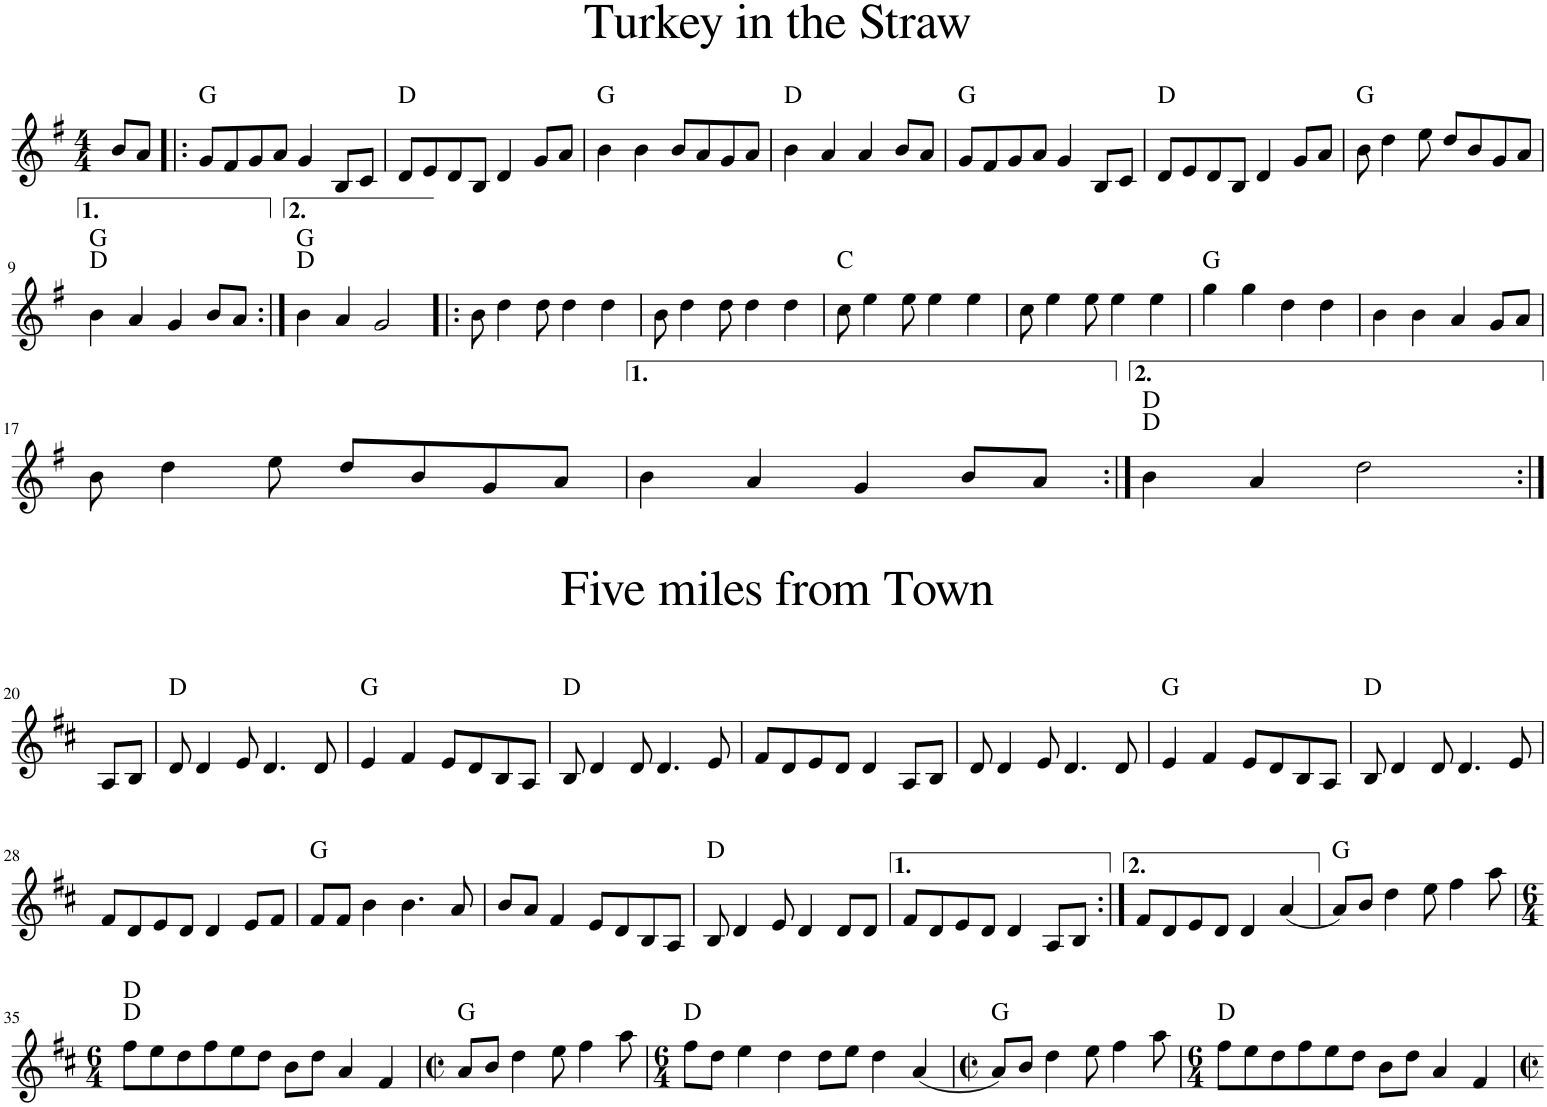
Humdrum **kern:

**kern	**harte
*part1	*part1
*staff1	*
*I"Traditional Music Library(www.rodsmith.org.uk) Tune#010464	*
*clefG2	*
*k[f#]	*
*M4/4	*
=1	=1
8b/L	.
8a/J	.
=2!|:	=2!|:
8g/L	G:maj
8f#/	.
8g/	.
8a/J	.
4g/	.
8B/L	.
8c/J	.
=3	=3
8d/L	D:maj
8e/	.
8d/	.
8B/J	.
4d/	.
8g/L	.
8a/J	.
=4	=4
4b\	G:maj
4b\	.
8b/L	.
8a/	.
8g/	.
8a/J	.
=5	=5
4b\	D:maj
4a/	.
4a/	.
8b/L	.
8a/J	.
=6	=6
8g/L	G:maj
8f#/	.
8g/	.
8a/J	.
4g/	.
8B/L	.
8c/J	.
=7	=7
8d/L	D:maj
8e/	.
8d/	.
8B/J	.
4d/	.
8g/L	.
8a/J	.
=8	=8
8b\	G:maj
4dd\	.
8ee\	.
8dd/L	.
8b/	.
8g/	.
8a/J	.
!!LO:LB:g=z
=9	=9
4b\	D:maj G:maj
4a/	.
4g/	.
8b/L	.
8a/J	.
=10:|!	=10:|!
4b\	D:maj G:maj
4a/	.
2g/	.
=11!|:	=11!|:
8b\	.
4dd\	.
8dd\	.
4dd\	.
4dd\	.
=12	=12
8b\	.
4dd\	.
8dd\	.
4dd\	.
4dd\	.
=13	=13
8cc\	C:maj
4ee\	.
8ee\	.
4ee\	.
4ee\	.
=14	=14
8cc\	.
4ee\	.
8ee\	.
4ee\	.
4ee\	.
=15	=15
4gg\	G:maj
4gg\	.
4dd\	.
4dd\	.
=16	=16
4b\	.
4b\	.
4a/	.
8g/L	.
8a/J	.
!!LO:LB:g=z
=17	=17
8b\	.
4dd\	.
8ee\	.
8dd/L	.
8b/	.
8g/	.
8a/J	.
=18	=18
4b\	.
4a/	.
4g/	.
8b/L	.
8a/J	.
=19:|!	=19:|!
4b\	D:maj D:maj
4a/	.
2dd\	.
!!LO:LB:g=z
=20:|!	=20:|!
*k[f#c#]	*
8A/L	.
8B/J	.
=21	=21
8d/	D:maj
4d/	.
8e/	.
4.d/	.
8d/	.
=22	=22
4e/	G:maj
4f#/	.
8e/L	.
8d/	.
8B/	.
8A/J	.
=23	=23
8B/	D:maj
4d/	.
8d/	.
4.d/	.
8e/	.
=24	=24
8f#/L	.
8d/	.
8e/	.
8d/J	.
4d/	.
8A/L	.
8B/J	.
=25	=25
8d/	.
4d/	.
8e/	.
4.d/	.
8d/	.
=26	=26
4e/	G:maj
4f#/	.
8e/L	.
8d/	.
8B/	.
8A/J	.
=27	=27
8B/	D:maj
4d/	.
8d/	.
4.d/	.
8e/	.
!!LO:LB:g=z
=28	=28
8f#/L	.
8d/	.
8e/	.
8d/J	.
4d/	.
8e/L	.
8f#/J	.
=29	=29
8f#/L	G:maj
8f#/J	.
4b\	.
4.b\	.
8a/	.
=30	=30
8b/L	.
8a/J	.
4f#/	.
8e/L	.
8d/	.
8B/	.
8A/J	.
=31	=31
8B/	D:maj
4d/	.
8e/	.
4d/	.
8d/L	.
8d/J	.
=32	=32
8f#/L	.
8d/	.
8e/	.
8d/J	.
4d/	.
8A/L	.
8B/J	.
=33:|!	=33:|!
8f#/L	.
8d/	.
8e/	.
8d/J	.
4d/	.
(4a/	.
=34	=34
8a/L)	G:maj
8b/J	.
4dd\	.
8ee\	.
4ff#\	.
8aa\	.
!!LO:LB:g=z
=35	=35
*M6/4	*
8ff#\L	D:maj D:maj
8ee\	.
8dd\	.
8ff#\	.
8ee\	.
8dd\J	.
8b\L	.
8dd\J	.
4a/	.
4f#/	.
=36	=36
*M4/4	*
*met(c|)	*
8a/L	G:maj
8b/J	.
4dd\	.
8ee\	.
4ff#\	.
8aa\	.
=37	=37
*M6/4	*
8ff#\L	D:maj
8dd\J	.
4ee\	.
4dd\	.
8dd\L	.
8ee\J	.
4dd\	.
(4a/	.
=38	=38
*M4/4	*
*met(c|)	*
8a/L)	G:maj
8b/J	.
4dd\	.
8ee\	.
4ff#\	.
8aa\	.
=39	=39
*M6/4	*
8ff#\L	D:maj
8ee\	.
8dd\	.
8ff#\	.
8ee\	.
8dd\J	.
8b\L	.
8dd\J	.
4a/	.
4f#/	.
=	=
*-	*-
